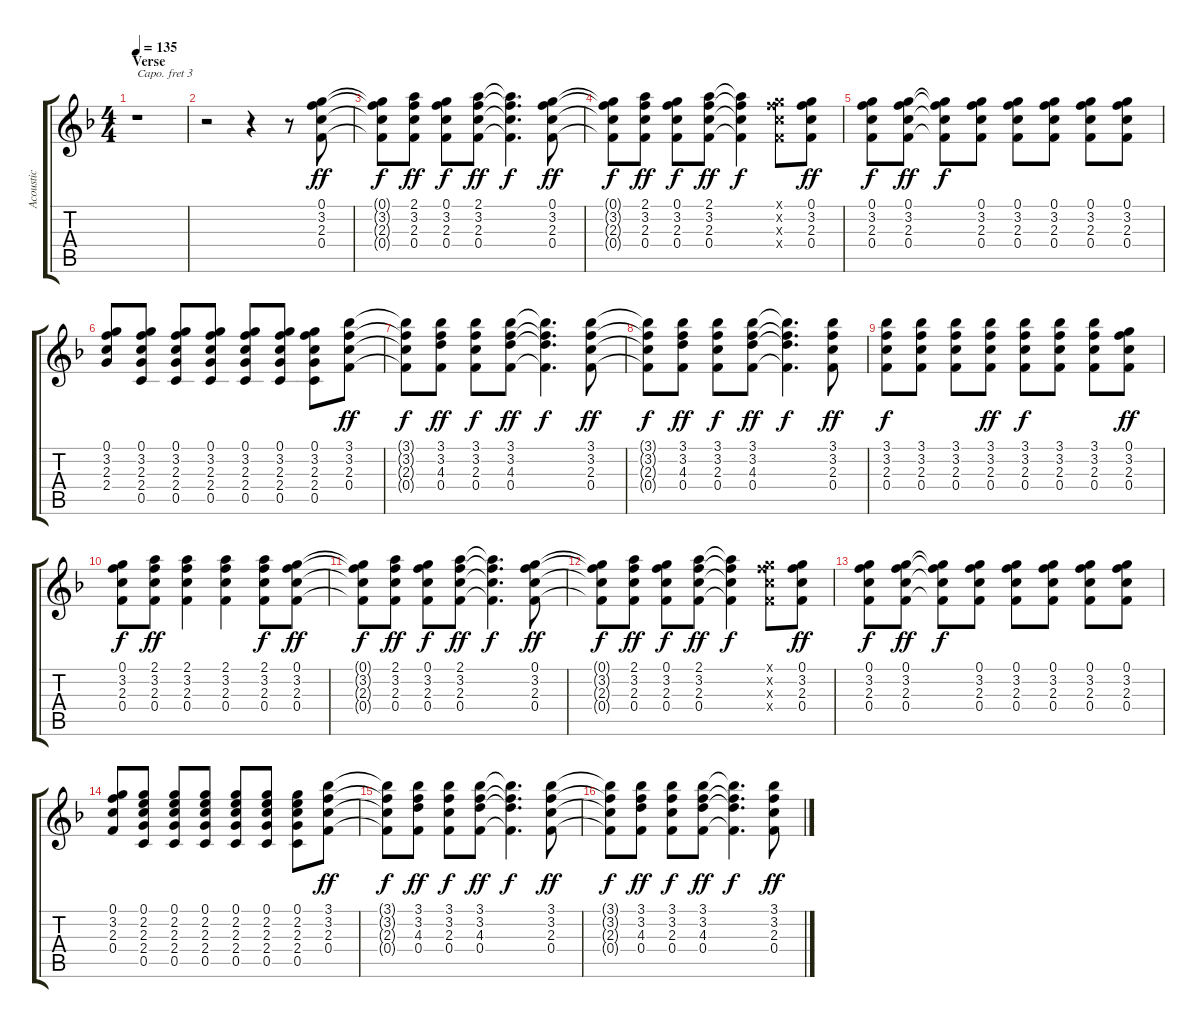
\track ("Acoustic" "Acoustic") {instrument acousticguitarsteel}
\staff {score tabs}
\capo 3
\tuning (E4 B3 G3 D3 A2 E2) {hide}
\ts (4 4)
\section ("" "Verse")
\tempo 135
\clef g2
\ks f
r.1{dy ff instrument acousticguitarsteel} |
r.2 r.4 r.8 (0.1 3.2 2.3 0.4).8 |
(0.1{t} 3.2{t} 2.3{t} 0.4{t}).8{dy f} (2.1 3.2 2.3 0.4).8{dy ff} (0.1 3.2 2.3 0.4).8{dy f} (2.1 3.2 2.3 0.4).8{dy ff} (2.1{t} 3.2{t} 2.3{t} 0.4{t}).4{d dy f} (0.1 3.2 2.3 0.4).8{dy ff} |
(0.1{t} 3.2{t} 2.3{t} 0.4{t}).8{dy f} (2.1 3.2 2.3 0.4).8{dy ff} (0.1 3.2 2.3 0.4).8{dy f} (2.1 3.2 2.3 0.4).8{dy ff} (2.1{t} 3.2{t} 2.3{t} 0.4{t}).4{dy f} (0.1{x} 3.2{x} 2.3{x} 0.4{x}).8 (0.1 3.2 2.3 0.4).8{dy ff} |
(0.1 3.2 2.3 0.4).8{dy f} (0.1 3.2 2.3 0.4).8{dy ff} (0.1{t} 3.2{t} 2.3{t} 0.4{t}).8{dy f} (0.1 3.2 2.3 0.4).8 (0.1 3.2 2.3 0.4).8 (0.1 3.2 2.3 0.4).8 (0.1 3.2 2.3 0.4).8 (0.1 3.2 2.3 0.4).8 |
(0.1 3.2 2.3 2.4).8 (0.1 3.2 2.3 2.4 0.5).8 (0.1 3.2 2.3 2.4 0.5).8 (0.1 3.2 2.3 2.4 0.5).8 (0.1 3.2 2.3 2.4 0.5).8 (0.1 3.2 2.3 2.4 0.5).8 (0.1 3.2 2.3 2.4 0.5).8 (3.1 3.2 2.3 0.4).8{dy ff} |
(3.1{t} 3.2{t} 2.3{t} 0.4{t}).8{dy f} (3.1 3.2 4.3 0.4).8{dy ff} (3.1 3.2 2.3 0.4).8{dy f} (3.1 3.2 4.3 0.4).8{dy ff} (3.1{t} 3.2{t} 4.3{t} 0.4{t}).4{d dy f} (3.1 3.2 2.3 0.4).8{dy ff} |
(3.1{t} 3.2{t} 2.3{t} 0.4{t}).8{dy f} (3.1 3.2 4.3 0.4).8{dy ff} (3.1 3.2 2.3 0.4).8{dy f} (3.1 3.2 4.3 0.4).8{dy ff} (3.1{t} 3.2{t} 4.3{t} 0.4{t}).4{d dy f} (3.1 3.2 2.3 0.4).8{dy ff} |
(3.1 3.2 2.3 0.4).8{dy f} (3.1 3.2 2.3 0.4).8 (3.1 3.2 2.3 0.4).8 (3.1 3.2 2.3 0.4).8{dy ff} (3.1 3.2 2.3 0.4).8{dy f} (3.1 3.2 2.3 0.4).8 (3.1 3.2 2.3 0.4).8 (0.1 3.2 2.3 0.4).8{dy ff} |
(0.1 3.2 2.3 0.4).8{dy f} (2.1 3.2 2.3 0.4).8{dy ff} (2.1 3.2 2.3 0.4).4 (2.1 3.2 2.3 0.4).4 (2.1 3.2 2.3 0.4).8{dy f} (0.1 3.2 2.3 0.4).8{dy ff} |
(0.1{t} 3.2{t} 2.3{t} 0.4{t}).8{dy f} (2.1 3.2 2.3 0.4).8{dy ff} (0.1 3.2 2.3 0.4).8{dy f} (2.1 3.2 2.3 0.4).8{dy ff} (2.1{t} 3.2{t} 2.3{t} 0.4{t}).4{d dy f} (0.1 3.2 2.3 0.4).8{dy ff} |
(0.1{t} 3.2{t} 2.3{t} 0.4{t}).8{dy f} (2.1 3.2 2.3 0.4).8{dy ff} (0.1 3.2 2.3 0.4).8{dy f} (2.1 3.2 2.3 0.4).8{dy ff} (2.1{t} 3.2{t} 2.3{t} 0.4{t}).4{dy f} (0.1{x} 3.2{x} 2.3{x} 0.4{x}).8 (0.1 3.2 2.3 0.4).8{dy ff} |
(0.1 3.2 2.3 0.4).8{dy f} (0.1 3.2 2.3 0.4).8{dy ff} (0.1{t} 3.2{t} 2.3{t} 0.4{t}).8{dy f} (0.1 3.2 2.3 0.4).8 (0.1 3.2 2.3 0.4).8 (0.1 3.2 2.3 0.4).8 (0.1 3.2 2.3 0.4).8 (0.1 3.2 2.3 0.4).8 |
(0.1 3.2 2.3 0.4).8 (0.1 2.2 2.3 2.4 0.5).8 (0.1 2.2 2.3 2.4 0.5).8 (0.1 2.2 2.3 2.4 0.5).8 (0.1 2.2 2.3 2.4 0.5).8 (0.1 2.2 2.3 2.4 0.5).8 (0.1 2.2 2.3 2.4 0.5).8 (3.1 3.2 2.3 0.4).8{dy ff} |
(3.1{t} 3.2{t} 2.3{t} 0.4{t}).8{dy f} (3.1 3.2 4.3 0.4).8{dy ff} (3.1 3.2 2.3 0.4).8{dy f} (3.1 3.2 4.3 0.4).8{dy ff} (3.1{t} 3.2{t} 4.3{t} 0.4{t}).4{d dy f} (3.1 3.2 2.3 0.4).8{dy ff} |
(3.1{t} 3.2{t} 2.3{t} 0.4{t}).8{dy f} (3.1 3.2 4.3 0.4).8{dy ff} (3.1 3.2 2.3 0.4).8{dy f} (3.1 3.2 4.3 0.4).8{dy ff} (3.1{t} 3.2{t} 4.3{t} 0.4{t}).4{d dy f} (3.1 3.2 2.3 0.4).8{dy ff}
